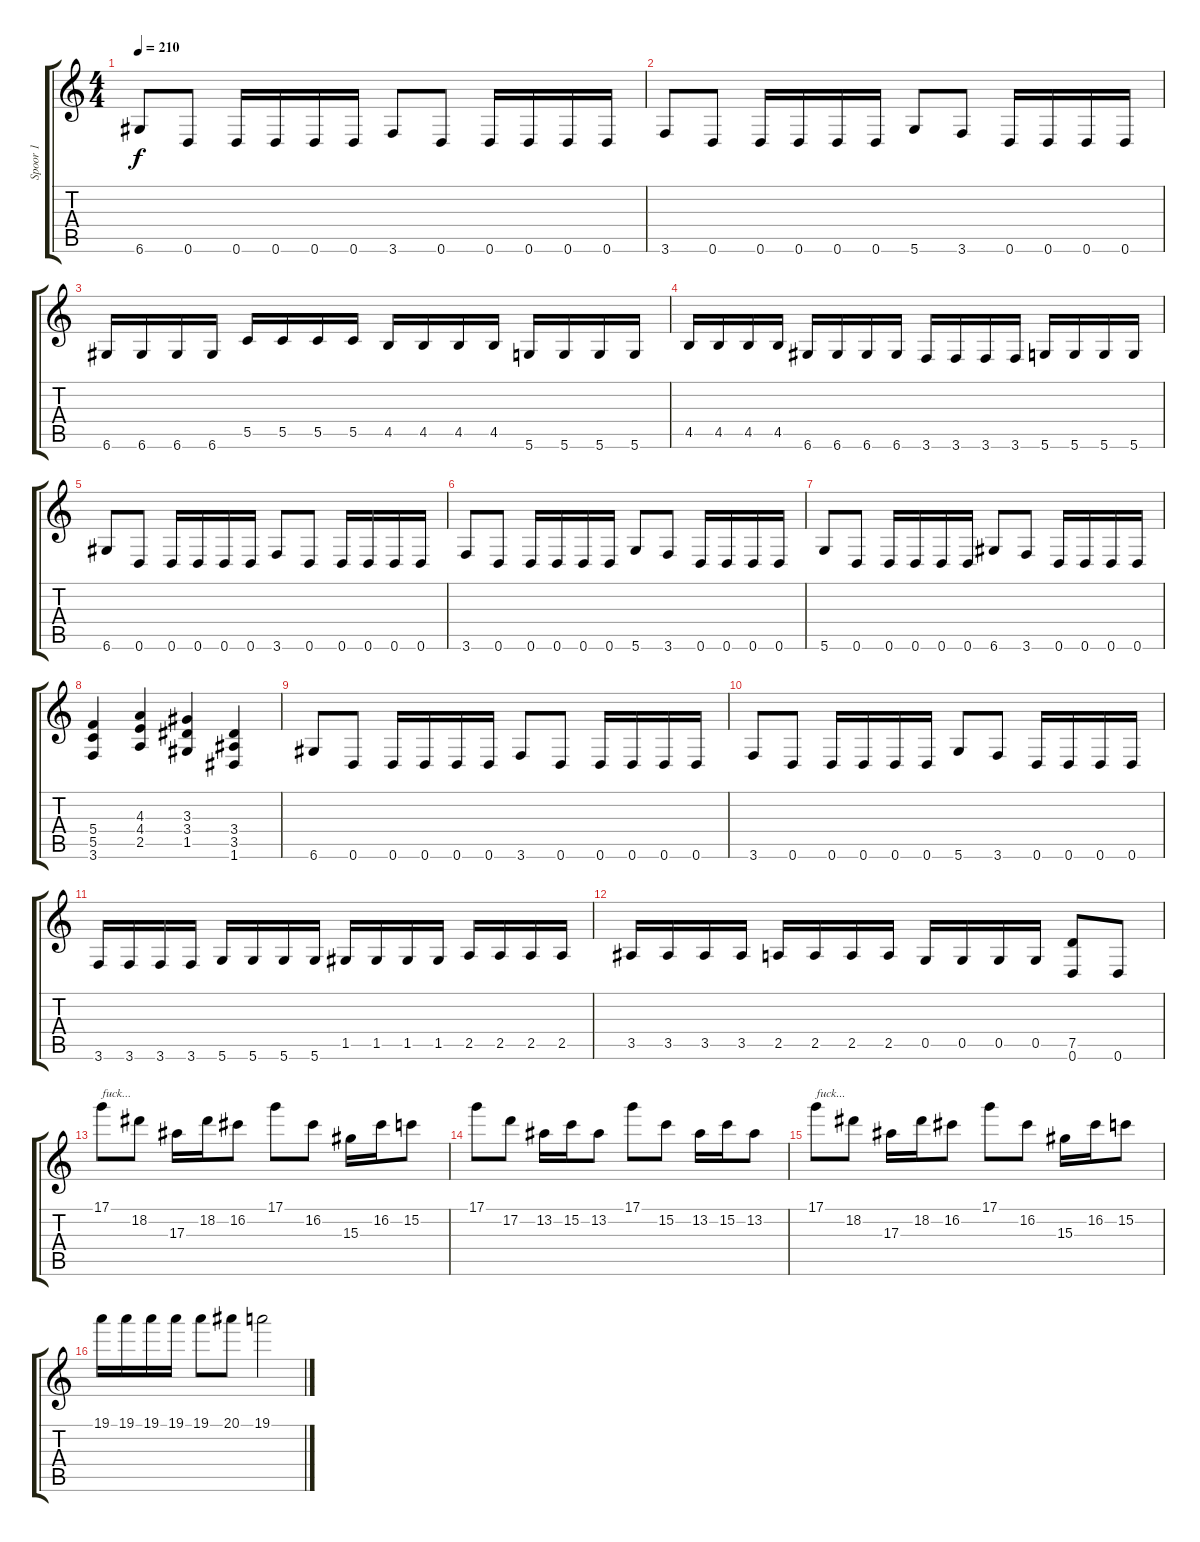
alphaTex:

\track ("Spoor 1" "Spoor 1") {instrument distortionguitar}
\staff {score tabs}
\tuning (D4 A3 F3 C3 G2 D2) {hide}
\ts (4 4)
\tempo 210
\clef g2
\ks c
6.6.8{dy f} 0.6.8 0.6.16 0.6.16 0.6.16 0.6.16 3.6.8 0.6.8 0.6.16 0.6.16 0.6.16 0.6.16 |
3.6.8 0.6.8 0.6.16 0.6.16 0.6.16 0.6.16 5.6.8 3.6.8 0.6.16 0.6.16 0.6.16 0.6.16 |
6.6.16 6.6.16 6.6.16 6.6.16 5.5.16 5.5.16 5.5.16 5.5.16 4.5.16 4.5.16 4.5.16 4.5.16 5.6.16 5.6.16 5.6.16 5.6.16 |
4.5.16 4.5.16 4.5.16 4.5.16 6.6.16 6.6.16 6.6.16 6.6.16 3.6.16 3.6.16 3.6.16 3.6.16 5.6.16 5.6.16 5.6.16 5.6.16 |
6.6.8 0.6.8 0.6.16 0.6.16 0.6.16 0.6.16 3.6.8 0.6.8 0.6.16 0.6.16 0.6.16 0.6.16 |
3.6.8 0.6.8 0.6.16 0.6.16 0.6.16 0.6.16 5.6.8 3.6.8 0.6.16 0.6.16 0.6.16 0.6.16 |
5.6.8 0.6.8 0.6.16 0.6.16 0.6.16 0.6.16 6.6.8 3.6.8 0.6.16 0.6.16 0.6.16 0.6.16 |
(5.4 5.5 3.6).4 (4.3 4.4 2.5).4 (3.3 3.4 1.5).4 (3.4 3.5 1.6).4 |
6.6.8 0.6.8 0.6.16 0.6.16 0.6.16 0.6.16 3.6.8 0.6.8 0.6.16 0.6.16 0.6.16 0.6.16 |
3.6.8 0.6.8 0.6.16 0.6.16 0.6.16 0.6.16 5.6.8 3.6.8 0.6.16 0.6.16 0.6.16 0.6.16 |
3.6.16 3.6.16 3.6.16 3.6.16 5.6.16 5.6.16 5.6.16 5.6.16 1.5.16 1.5.16 1.5.16 1.5.16 2.5.16 2.5.16 2.5.16 2.5.16 |
3.5.16 3.5.16 3.5.16 3.5.16 2.5.16 2.5.16 2.5.16 2.5.16 0.5.16 0.5.16 0.5.16 0.5.16 (7.5 0.6).8 0.6.8 |
17.1.8{txt "fuck..."} 18.2.8 17.3.16 18.2.16 16.2.8 17.1.8 16.2.8 15.3.16 16.2.16 15.2.8 |
17.1.8 17.2.8 13.2.16 15.2.16 13.2.8 17.1.8 15.2.8 13.2.16 15.2.16 13.2.8 |
17.1.8{txt "fuck..."} 18.2.8 17.3.16 18.2.16 16.2.8 17.1.8 16.2.8 15.3.16 16.2.16 15.2.8 |
19.1.16 19.1.16 19.1.16 19.1.16 19.1.8 20.1.8 19.1.2
